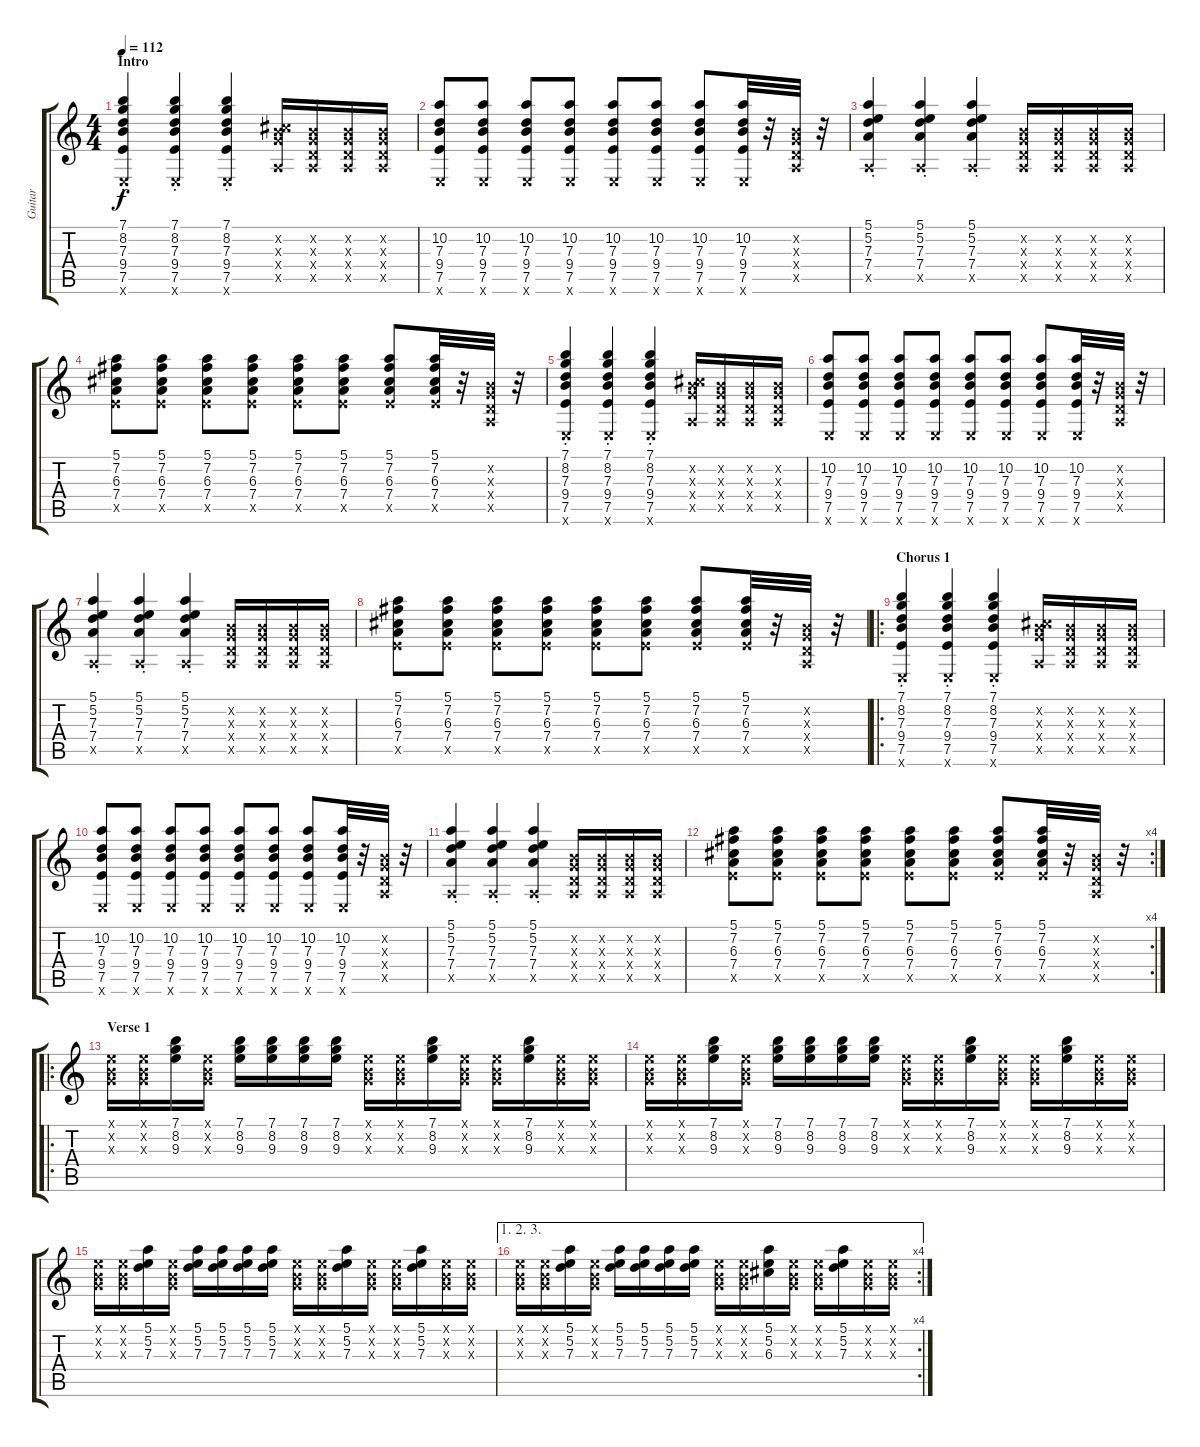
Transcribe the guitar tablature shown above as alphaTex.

\track ("Guitar" "Guitar") {instrument electricguitarclean}
\staff {score tabs}
\tuning (E4 B3 G3 D3 A2 E2) {hide}
\ts (4 4)
\section ("" "Intro")
\tempo 112
\clef g2
\ks c
(7.1{st} 8.2{st} 7.3{st} 9.4{st} 7.5{st} 0.6{x}).4{dy f instrument electricguitarclean} (7.1{st} 8.2{st} 7.3{st} 9.4{st} 7.5{st} 0.6{x}).4 (7.1{st} 8.2{st} 7.3{st} 9.4{st} 7.5{st} 0.6{x}).4 (0.2{x} 0.3{x} 11.4{x} 0.5{x}).16 (0.2{x} 0.3{x} 0.4{x} 0.5{x}).16 (0.2{x} 0.3{x} 0.4{x} 0.5{x}).16 (0.2{x} 0.3{x} 0.4{x} 0.5{x}).16 |
(10.2 7.3 9.4 7.5 0.6{x}).8 (10.2 7.3 9.4 7.5 0.6{x}).8 (10.2 7.3 9.4 7.5 0.6{x}).8 (10.2 7.3 9.4 7.5 0.6{x}).8 (10.2 7.3 9.4 7.5 0.6{x}).8 (10.2 7.3 9.4 7.5 0.6{x}).8 (10.2 7.3 9.4 7.5 0.6{x}).8 (10.2 7.3 9.4 7.5 0.6{x}).32 r.32 (0.2{x} 0.3{x} 0.4{x} 0.5{x}).32 r.32 |
(5.1{st} 5.2{st} 7.3{st} 7.4{st} 0.5{x}).4 (5.1{st} 5.2{st} 7.3{st} 7.4{st} 0.5{x}).4 (5.1{st} 5.2{st} 7.3{st} 7.4{st} 0.5{x}).4 (0.2{x} 0.3{x} 0.4{x} 0.5{x}).16 (0.2{x} 0.3{x} 0.4{x} 0.5{x}).16 (0.2{x} 0.3{x} 0.4{x} 0.5{x}).16 (0.2{x} 0.3{x} 0.4{x} 0.5{x}).16 |
(5.1 7.2 6.3 7.4 7.5{x}).8 (5.1 7.2 6.3 7.4 7.5{x}).8 (5.1 7.2 6.3 7.4 7.5{x}).8 (5.1 7.2 6.3 7.4 7.5{x}).8 (5.1 7.2 6.3 7.4 7.5{x}).8 (5.1 7.2 6.3 7.4 7.5{x}).8 (5.1 7.2 6.3 7.4 7.5{x}).8 (5.1 7.2 6.3 7.4 7.5{x}).32 r.32 (0.2{x} 0.3{x} 0.4{x} 0.5{x}).32 r.32 |
(7.1{st} 8.2{st} 7.3{st} 9.4{st} 7.5{st} 0.6{x}).4 (7.1{st} 8.2{st} 7.3{st} 9.4{st} 7.5{st} 0.6{x}).4 (7.1{st} 8.2{st} 7.3{st} 9.4{st} 7.5{st} 0.6{x}).4 (0.2{x} 0.3{x} 11.4{x} 0.5{x}).16 (0.2{x} 0.3{x} 0.4{x} 0.5{x}).16 (0.2{x} 0.3{x} 0.4{x} 0.5{x}).16 (0.2{x} 0.3{x} 0.4{x} 0.5{x}).16 |
(10.2 7.3 9.4 7.5 0.6{x}).8 (10.2 7.3 9.4 7.5 0.6{x}).8 (10.2 7.3 9.4 7.5 0.6{x}).8 (10.2 7.3 9.4 7.5 0.6{x}).8 (10.2 7.3 9.4 7.5 0.6{x}).8 (10.2 7.3 9.4 7.5 0.6{x}).8 (10.2 7.3 9.4 7.5 0.6{x}).8 (10.2 7.3 9.4 7.5 0.6{x}).32 r.32 (0.2{x} 0.3{x} 0.4{x} 0.5{x}).32 r.32 |
(5.1{st} 5.2{st} 7.3{st} 7.4{st} 0.5{x}).4 (5.1{st} 5.2{st} 7.3{st} 7.4{st} 0.5{x}).4 (5.1{st} 5.2{st} 7.3{st} 7.4{st} 0.5{x}).4 (0.2{x} 0.3{x} 0.4{x} 0.5{x}).16 (0.2{x} 0.3{x} 0.4{x} 0.5{x}).16 (0.2{x} 0.3{x} 0.4{x} 0.5{x}).16 (0.2{x} 0.3{x} 0.4{x} 0.5{x}).16 |
(5.1 7.2 6.3 7.4 7.5{x}).8 (5.1 7.2 6.3 7.4 7.5{x}).8 (5.1 7.2 6.3 7.4 7.5{x}).8 (5.1 7.2 6.3 7.4 7.5{x}).8 (5.1 7.2 6.3 7.4 7.5{x}).8 (5.1 7.2 6.3 7.4 7.5{x}).8 (5.1 7.2 6.3 7.4 7.5{x}).8 (5.1 7.2 6.3 7.4 7.5{x}).32 r.32 (0.2{x} 0.3{x} 0.4{x} 0.5{x}).32 r.32 |
\ro
\section ("" "Chorus 1")
(7.1{st} 8.2{st} 7.3{st} 9.4{st} 7.5{st} 0.6{x}).4 (7.1{st} 8.2{st} 7.3{st} 9.4{st} 7.5{st} 0.6{x}).4 (7.1{st} 8.2{st} 7.3{st} 9.4{st} 7.5{st} 0.6{x}).4 (0.2{x} 0.3{x} 11.4{x} 0.5{x}).16 (0.2{x} 0.3{x} 0.4{x} 0.5{x}).16 (0.2{x} 0.3{x} 0.4{x} 0.5{x}).16 (0.2{x} 0.3{x} 0.4{x} 0.5{x}).16 |
(10.2 7.3 9.4 7.5 0.6{x}).8 (10.2 7.3 9.4 7.5 0.6{x}).8 (10.2 7.3 9.4 7.5 0.6{x}).8 (10.2 7.3 9.4 7.5 0.6{x}).8 (10.2 7.3 9.4 7.5 0.6{x}).8 (10.2 7.3 9.4 7.5 0.6{x}).8 (10.2 7.3 9.4 7.5 0.6{x}).8 (10.2 7.3 9.4 7.5 0.6{x}).32 r.32 (0.2{x} 0.3{x} 0.4{x} 0.5{x}).32 r.32 |
(5.1{st} 5.2{st} 7.3{st} 7.4{st} 0.5{x}).4 (5.1{st} 5.2{st} 7.3{st} 7.4{st} 0.5{x}).4 (5.1{st} 5.2{st} 7.3{st} 7.4{st} 0.5{x}).4 (0.2{x} 0.3{x} 0.4{x} 0.5{x}).16 (0.2{x} 0.3{x} 0.4{x} 0.5{x}).16 (0.2{x} 0.3{x} 0.4{x} 0.5{x}).16 (0.2{x} 0.3{x} 0.4{x} 0.5{x}).16 |
\rc 4
(5.1 7.2 6.3 7.4 7.5{x}).8 (5.1 7.2 6.3 7.4 7.5{x}).8 (5.1 7.2 6.3 7.4 7.5{x}).8 (5.1 7.2 6.3 7.4 7.5{x}).8 (5.1 7.2 6.3 7.4 7.5{x}).8 (5.1 7.2 6.3 7.4 7.5{x}).8 (5.1 7.2 6.3 7.4 7.5{x}).8 (5.1 7.2 6.3 7.4 7.5{x}).32 r.32 (0.2{x} 0.3{x} 0.4{x} 0.5{x}).32 r.32 |
\ro
\section ("" "Verse 1")
(0.1{x} 0.2{x} 0.3{x}).16{volume 9} (0.1{x} 0.2{x} 0.3{x}).16 (7.1 8.2 9.3).16 (0.1{x} 0.2{x} 0.3{x}).16 (7.1 8.2 9.3).16 (7.1 8.2 9.3).16 (7.1 8.2 9.3).16 (7.1 8.2 9.3).16 (0.1{x} 0.2{x} 0.3{x}).16 (0.1{x} 0.2{x} 0.3{x}).16 (7.1 8.2 9.3).16 (0.1{x} 0.2{x} 0.3{x}).16 (0.1{x} 0.2{x} 0.3{x}).16 (7.1 8.2 9.3).16 (0.1{x} 0.2{x} 0.3{x}).16 (0.1{x} 0.2{x} 0.3{x}).16 |
(0.1{x} 0.2{x} 0.3{x}).16 (0.1{x} 0.2{x} 0.3{x}).16 (7.1 8.2 9.3).16 (0.1{x} 0.2{x} 0.3{x}).16 (7.1 8.2 9.3).16 (7.1 8.2 9.3).16 (7.1 8.2 9.3).16 (7.1 8.2 9.3).16 (0.1{x} 0.2{x} 0.3{x}).16 (0.1{x} 0.2{x} 0.3{x}).16 (7.1 8.2 9.3).16 (0.1{x} 0.2{x} 0.3{x}).16 (0.1{x} 0.2{x} 0.3{x}).16 (7.1 8.2 9.3).16 (0.1{x} 0.2{x} 0.3{x}).16 (0.1{x} 0.2{x} 0.3{x}).16 |
(0.1{x} 0.2{x} 0.3{x}).16 (0.1{x} 0.2{x} 0.3{x}).16 (5.1 5.2 7.3).16 (0.1{x} 0.2{x} 0.3{x}).16 (5.1 5.2 7.3).16 (5.1 5.2 7.3).16 (5.1 5.2 7.3).16 (5.1 5.2 7.3).16 (0.1{x} 0.2{x} 0.3{x}).16 (0.1{x} 0.2{x} 0.3{x}).16 (5.1 5.2 7.3).16 (0.1{x} 0.2{x} 0.3{x}).16 (0.1{x} 0.2{x} 0.3{x}).16 (5.1 5.2 7.3).16 (0.1{x} 0.2{x} 0.3{x}).16 (0.1{x} 0.2{x} 0.3{x}).16 |
\ae (1 2 3)
\rc 4
(0.1{x} 0.2{x} 0.3{x}).16 (0.1{x} 0.2{x} 0.3{x}).16 (5.1 5.2 7.3).16 (0.1{x} 0.2{x} 0.3{x}).16 (5.1 5.2 7.3).16 (5.1 5.2 7.3).16 (5.1 5.2 7.3).16 (5.1 5.2 7.3).16 (0.1{x} 0.2{x} 0.3{x}).16 (0.1{x} 0.2{x} 0.3{x}).16 (5.1 5.2 6.3).16 (0.1{x} 0.2{x} 0.3{x}).16 (0.1{x} 0.2{x} 0.3{x}).16 (5.1 5.2 7.3).16 (0.1{x} 0.2{x} 0.3{x}).16 (0.1{x} 0.2{x} 0.3{x}).16
